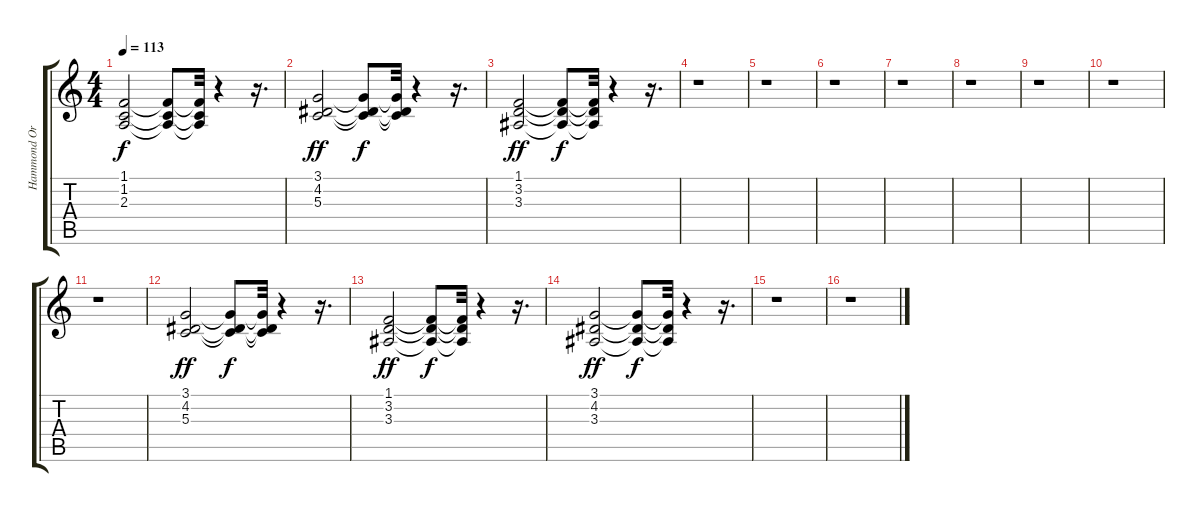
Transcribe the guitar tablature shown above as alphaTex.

\track ("Hammond Organ" "Hammond Or") {instrument drawbarorgan}
\staff {score tabs}
\tuning (E4 B3 G3 D3 A2 E2) {hide}
\ts (4 4)
\tempo 113
\clef g2
\ks c
(1.1{t} 1.2{t} 2.3{t}).2{dy f} (1.1{t} 1.2{t} 2.3{t}).8 (1.1{t} 1.2{t} 2.3{t}).32 r.4 r.16{d} |
(3.1 4.2 5.3).2{dy ff} (3.1{t} 4.2{t} 5.3{t}).8{dy f} (3.1{t} 4.2{t} 5.3{t}).32 r.4 r.16{d} |
(1.1 3.2 3.3).2{dy ff} (1.1{t} 3.2{t} 3.3{t}).8{dy f} (1.1{t} 3.2{t} 3.3{t}).32 r.4 r.16{d} |
r.1 |
r.1 |
r.1 |
r.1 |
r.1 |
r.1 |
r.1 |
r.1 |
(3.1 4.2 5.3).2{dy ff} (3.1{t} 4.2{t} 5.3{t}).8{dy f} (3.1{t} 4.2{t} 5.3{t}).32 r.4 r.16{d} |
(1.1 3.2 3.3).2{dy ff} (1.1{t} 3.2{t} 3.3{t}).8{dy f} (1.1{t} 3.2{t} 3.3{t}).32 r.4 r.16{d} |
(3.1 4.2 3.3).2{dy ff} (3.1{t} 4.2{t} 3.3{t}).8{dy f} (3.1{t} 4.2{t} 3.3{t}).32 r.4 r.16{d} |
r.1 |
r.1
